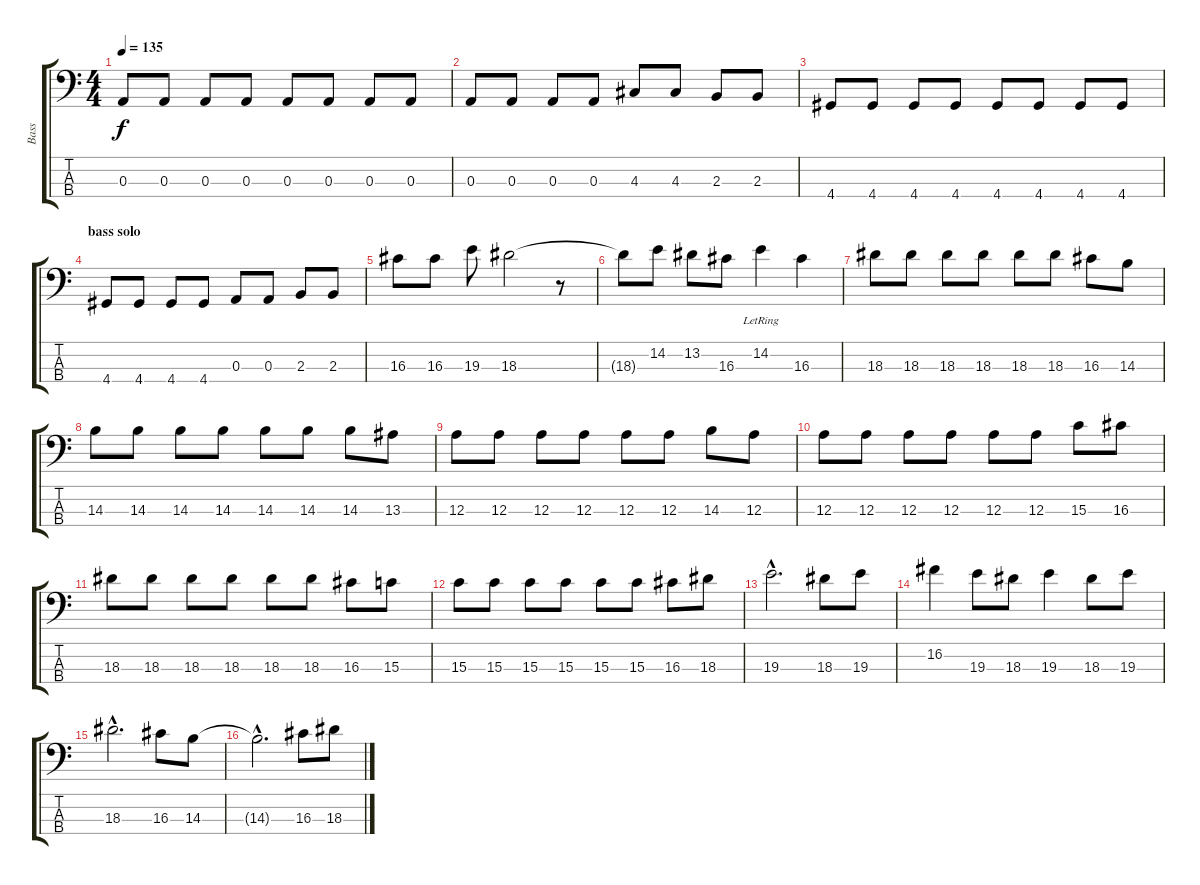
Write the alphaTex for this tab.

\track ("Bass" "Bass") {instrument electricbassfinger}
\staff {score tabs}
\tuning (G2 D2 A1 E1) {hide}
\ts (4 4)
\tempo 135
\clef f4
\ks c
0.3.8{dy f} 0.3.8 0.3.8 0.3.8 0.3.8 0.3.8 0.3.8 0.3.8 |
0.3.8 0.3.8 0.3.8 0.3.8 4.3.8 4.3.8 2.3.8 2.3.8 |
4.4.8 4.4.8 4.4.8 4.4.8 4.4.8 4.4.8 4.4.8 4.4.8 |
\section ("" "bass solo")
4.4.8 4.4.8 4.4.8 4.4.8 0.3.8 0.3.8 2.3.8 2.3.8 |
16.3.8 16.3.8 19.3.8 18.3.2 r.8 |
18.3{t}.8 14.2.8 13.2.8 16.3.8 14.2{lr}.4 16.3.4 |
18.3.8 18.3.8 18.3.8 18.3.8 18.3.8 18.3.8 16.3.8 14.3.8 |
14.3.8 14.3.8 14.3.8 14.3.8 14.3.8 14.3.8 14.3.8 13.3.8 |
12.3.8 12.3.8 12.3.8 12.3.8 12.3.8 12.3.8 14.3.8 12.3.8 |
12.3.8 12.3.8 12.3.8 12.3.8 12.3.8 12.3.8 15.3.8 16.3.8 |
18.3.8 18.3.8 18.3.8 18.3.8 18.3.8 18.3.8 16.3.8 15.3.8 |
15.3.8 15.3.8 15.3.8 15.3.8 15.3.8 15.3.8 16.3.8 18.3.8 |
19.3{hac}.2{d} 18.3.8 19.3.8 |
16.2.4 19.3.8 18.3.8 19.3.4 18.3.8 19.3.8 |
18.3{hac}.2{d} 16.3.8 14.3.8 |
14.3{hac t}.2{d} 16.3.8 18.3.8
